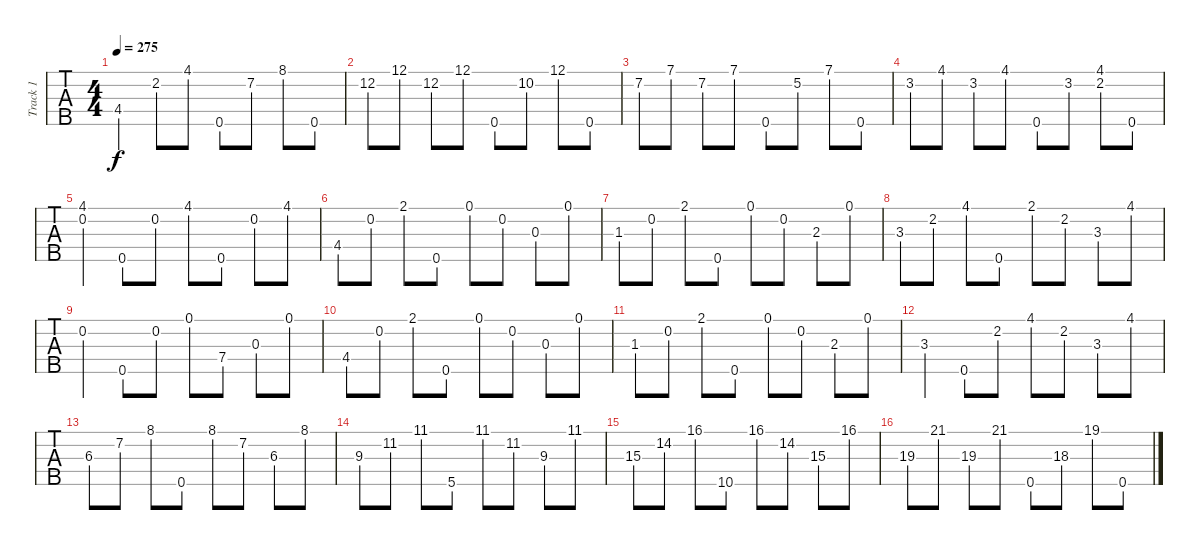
\track ("Track 1" "Track 1") {instrument banjo}
\staff {tabs}
\tuning (D4 B3 G3 D3 Gb4) {hide}
\displaytranspose 12
\ts (4 4)
\tempo 275
\clef g2
\ks c
4.4.4{dy f} 2.2.8 4.1.8 0.5.8 7.2.8 8.1.8 0.5.8 |
12.2.8 12.1.8 12.2.8 12.1.8 0.5.8 10.2.8 12.1.8 0.5.8 |
7.2.8 7.1.8 7.2.8 7.1.8 0.5.8 5.2.8 7.1.8 0.5.8 |
3.2.8 4.1.8 3.2.8 4.1.8 0.5.8 3.2.8 (4.1 2.2).8 0.5.8 |
(4.1 0.2).4 0.5.8 0.2.8 4.1.8 0.5.8 0.2.8 4.1.8 |
4.4.8 0.2.8 2.1.8 0.5.8 0.1.8 0.2.8 0.3.8 0.1.8 |
1.3.8 0.2.8 2.1.8 0.5.8 0.1.8 0.2.8 2.3.8 0.1.8 |
3.3.8 2.2.8 4.1.8 0.5.8 2.1.8 2.2.8 3.3.8 4.1.8 |
0.2.4 0.5.8 0.2.8 0.1.8 7.4.8 0.3.8 0.1.8 |
4.4.8 0.2.8 2.1.8 0.5.8 0.1.8 0.2.8 0.3.8 0.1.8 |
1.3.8 0.2.8 2.1.8 0.5.8 0.1.8 0.2.8 2.3.8 0.1.8 |
3.3.4 0.5.8 2.2.8 4.1.8 2.2.8 3.3.8 4.1.8 |
6.3.8 7.2.8 8.1.8 0.5.8 8.1.8 7.2.8 6.3.8 8.1.8 |
9.3.8 11.2.8 11.1.8 5.5.8 11.1.8 11.2.8 9.3.8 11.1.8 |
15.3.8 14.2.8 16.1.8 10.5.8 16.1.8 14.2.8 15.3.8 16.1.8 |
19.3.8 21.1.8 19.3.8 21.1.8 0.5.8 18.3.8 19.1.8 0.5.8
